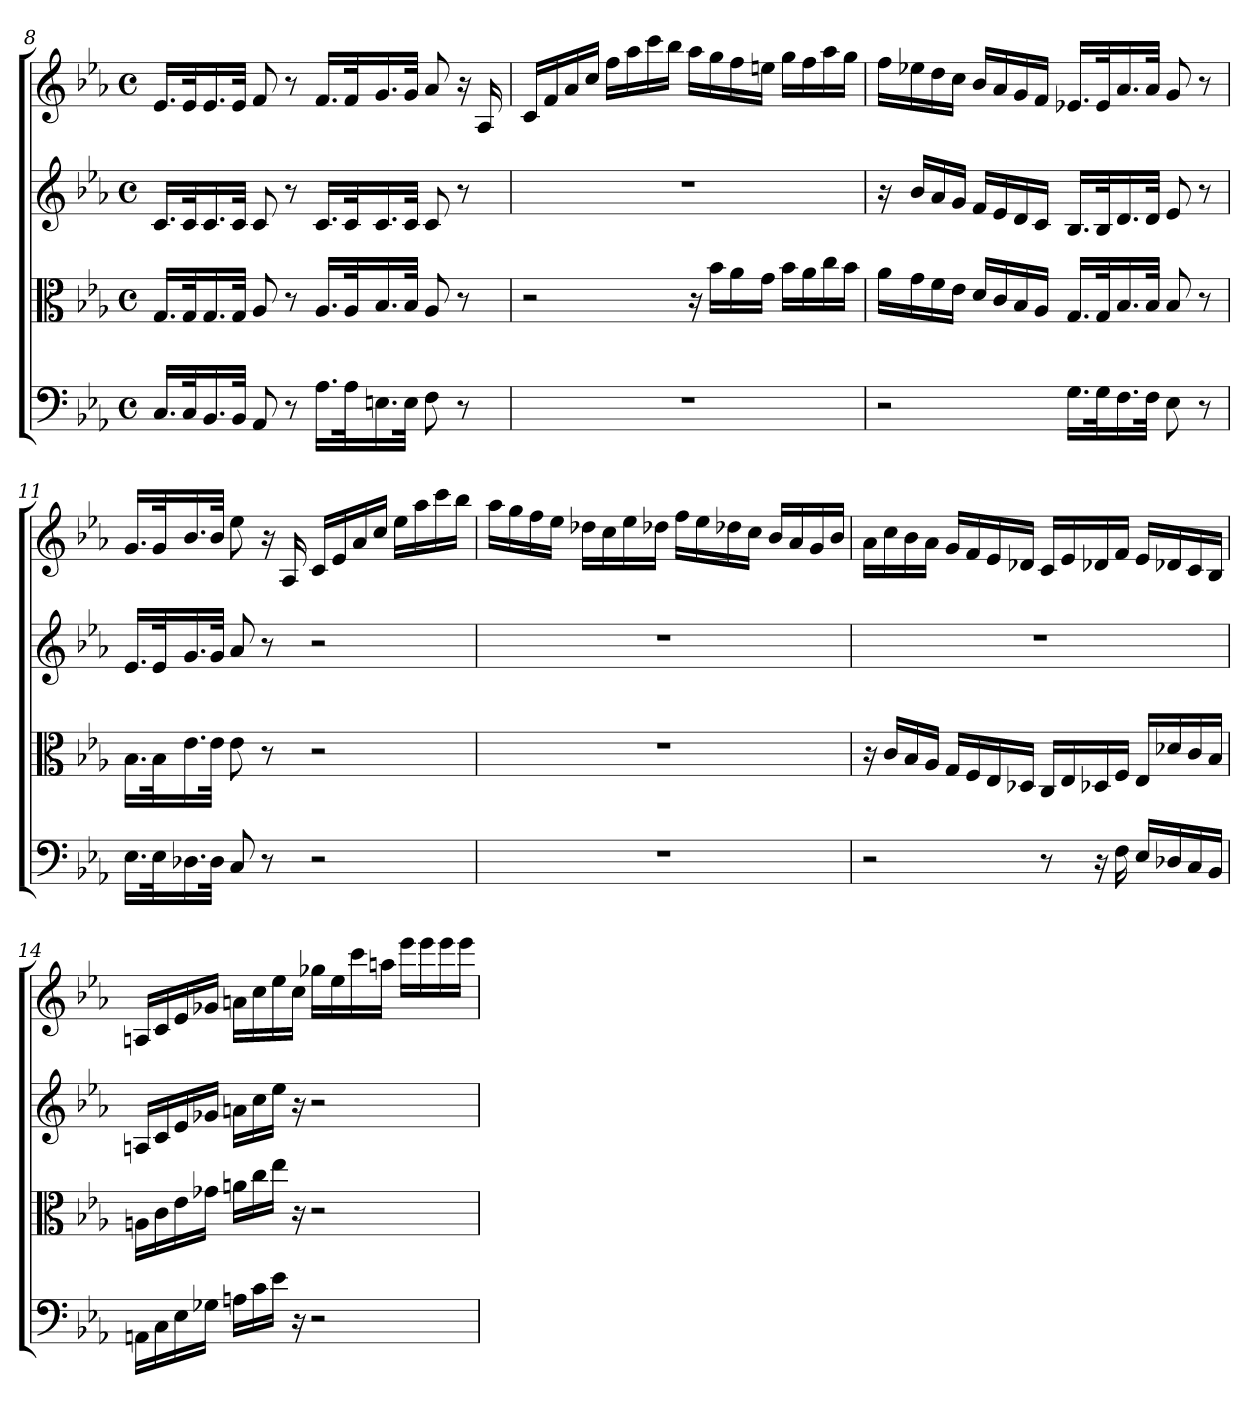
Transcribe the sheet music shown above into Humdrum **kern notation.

**kern	**kern	**kern	**kern
*part4	*part3	*part2	*part1
*staff4	*staff3	*staff2	*staff1
*clefF4	*clefC3	*clefG2	*clefG2
*k[b-e-a-]	*k[b-e-a-]	*k[b-e-a-]	*k[b-e-a-]
*c:	*c:	*c:	*c:
*M4/4	*M4/4	*M4/4	*M4/4
*met(c)	*met(c)	*met(c)	*met(c)
=8	=8	=8	=8
16.C/LL	16.G/LL	16.c/LL	16.e-/LL
32C/K	32G/K	32c/K	32e-/K
16.BB-/	16.G/	16.c/	16.e-/
32BB-/JJk	32G/JJk	32c/JJk	32e-/JJk
8AA-/	8A-/	8c/	8f/
8r	8r	8r	8r
16.A-\LL	16.A-/LL	16.c/LL	16.f/LL
32A-\K	32A-/K	32c/K	32f/K
16.En\	16.B-/	16.c/	16.g/
32E\JJk	32B-/JJk	32c/JJk	32g/JJk
8F\	8A-/	8c/	8a-/
8r	8r	8r	16r
.	.	.	16A-/
=9	=9	=9	=9
1r	2r	1r	16c/LL
.	.	.	16f/
.	.	.	16a-/
.	.	.	16cc/JJ
.	.	.	16ff\LL
.	.	.	16aa-\
.	.	.	16ccc\
.	.	.	16bb-\JJ
.	16r	.	16aa-\LL
.	16b-\LL	.	16gg\
.	16a-\	.	16ff\
.	16g\JJ	.	16een\JJ
.	16b-\LL	.	16gg\LL
.	16a-\	.	16ff\
.	16cc\	.	16aa-\
.	16b-\JJ	.	16gg\JJ
=10	=10	=10	=10
2r	16a-\LL	16r	16ff\LL
.	16g\	16b-/LL	16ee-X\
.	16f\	16a-/	16dd\
.	16e-\JJ	16g/JJ	16cc\JJ
.	16d/LL	16f/LL	16b-/LL
.	16c/	16e-/	16a-/
.	16B-/	16d/	16g/
.	16A-/JJ	16c/JJ	16f/JJ
16.G\LL	16.G/LL	16.B-/LL	16.e-X/LL
32G\K	32G/K	32B-/K	32e-/K
16.F\	16.B-/	16.d/	16.a-/
32F\JJk	32B-/JJk	32d/JJk	32a-/JJk
8E-\	8B-/	8e-/	8g/
8r	8r	8r	8r
=11	=11	=11	=11
16.E-\LL	16.B-\LL	16.e-/LL	16.g/LL
32E-\K	32B-\K	32e-/K	32g/K
16.D-X\	16.e-\	16.g/	16.b-/
32D-\JJk	32e-\JJk	32g/JJk	32b-/JJk
8C/	8e-\	8a-/	8ee-\
8r	8r	8r	16r
.	.	.	16A-/
2r	2r	2r	16c/LL
.	.	.	16e-/
.	.	.	16a-/
.	.	.	16cc/JJ
.	.	.	16ee-\LL
.	.	.	16aa-\
.	.	.	16ccc\
.	.	.	16bb-\JJ
=12	=12	=12	=12
1r	1r	1r	16aa-\LL
.	.	.	16gg\
.	.	.	16ff\
.	.	.	16ee-\JJ
.	.	.	16dd-X\LL
.	.	.	16cc\
.	.	.	16ee-\
.	.	.	16dd-X\JJ
.	.	.	16ff\LL
.	.	.	16ee-\
.	.	.	16dd-X\
.	.	.	16cc\JJ
.	.	.	16b-/LL
.	.	.	16a-/
.	.	.	16g/
.	.	.	16b-/JJ
=13	=13	=13	=13
2r	16r	1r	16a-\LL
.	16c/LL	.	16cc\
.	16B-/	.	16b-\
.	16A-/JJ	.	16a-\JJ
.	16G/LL	.	16g/LL
.	16F/	.	16f/
.	16E-/	.	16e-/
.	16D-X/JJ	.	16d-X/JJ
8r	16C/LL	.	16c/LL
.	16E-/	.	16e-/
16r	16D-X/	.	16d-X/
16F\	16F/JJ	.	16f/JJ
16E-/LL	16E-/LL	.	16e-/LL
16D-X/	16d-X/	.	16d-X/
16C/	16c/	.	16c/
16BB-/JJ	16B-/JJ	.	16B-/JJ
=14	=14	=14	=14
16AAn\LL	16An\LL	16An/LL	16An/LL
16C\	16c\	16c/	16c/
16E-\	16e-\	16e-/	16e-/
16G-X\JJ	16g-X\JJ	16g-X/JJ	16g-X/JJ
16An\LL	16an\LL	16an\LL	16an\LL
16c\	16cc\	16cc\	16cc\
16e-\JJ	16ee-\JJ	16ee-\JJ	16ee-\
16r	16r	16r	16cc\JJ
2r	2r	2r	16gg-X\LL
.	.	.	16ee-\
.	.	.	16ccc\
.	.	.	16aan\JJ
.	.	.	16eee-\LL
.	.	.	16eee-\
.	.	.	16eee-\
.	.	.	16eee-\JJ
=	=	=	=
*-	*-	*-	*-
